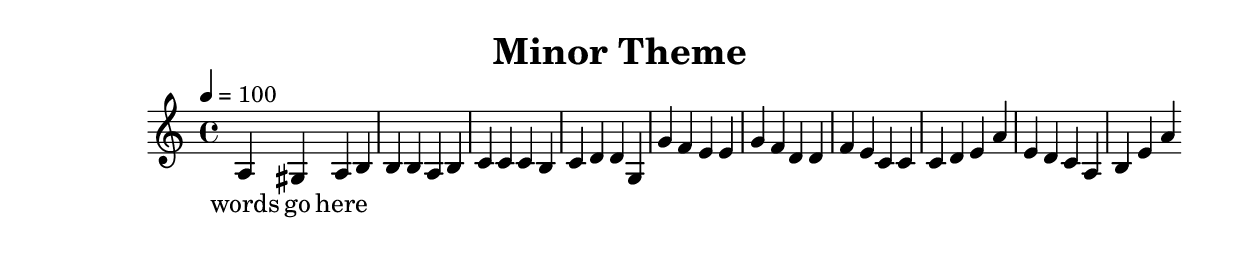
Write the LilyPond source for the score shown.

\version "2.18.2"


%% 6 5# 6 77
%% 76711
%% 17122
%% 5,5'43

%% 3542
%% 2431

%% 112363216736

\header {
  title = "Minor Theme"
}

global = {
                                %\time 4/4
  \key c \major
  \tempo 4=100
}

melody = \relative c' {
  \global

a gis a b b 
b a b c c 
c b c d d 
g ,g 'f e 

e g f d 
d f e c 

c c d e a e d c a b e a

  
}

words = \lyricmode {
  words go here
}

\score {
  <<
    \new Staff { \melody }
    \addlyrics { \words }
  >>
  \layout { }
  \midi { }
}

